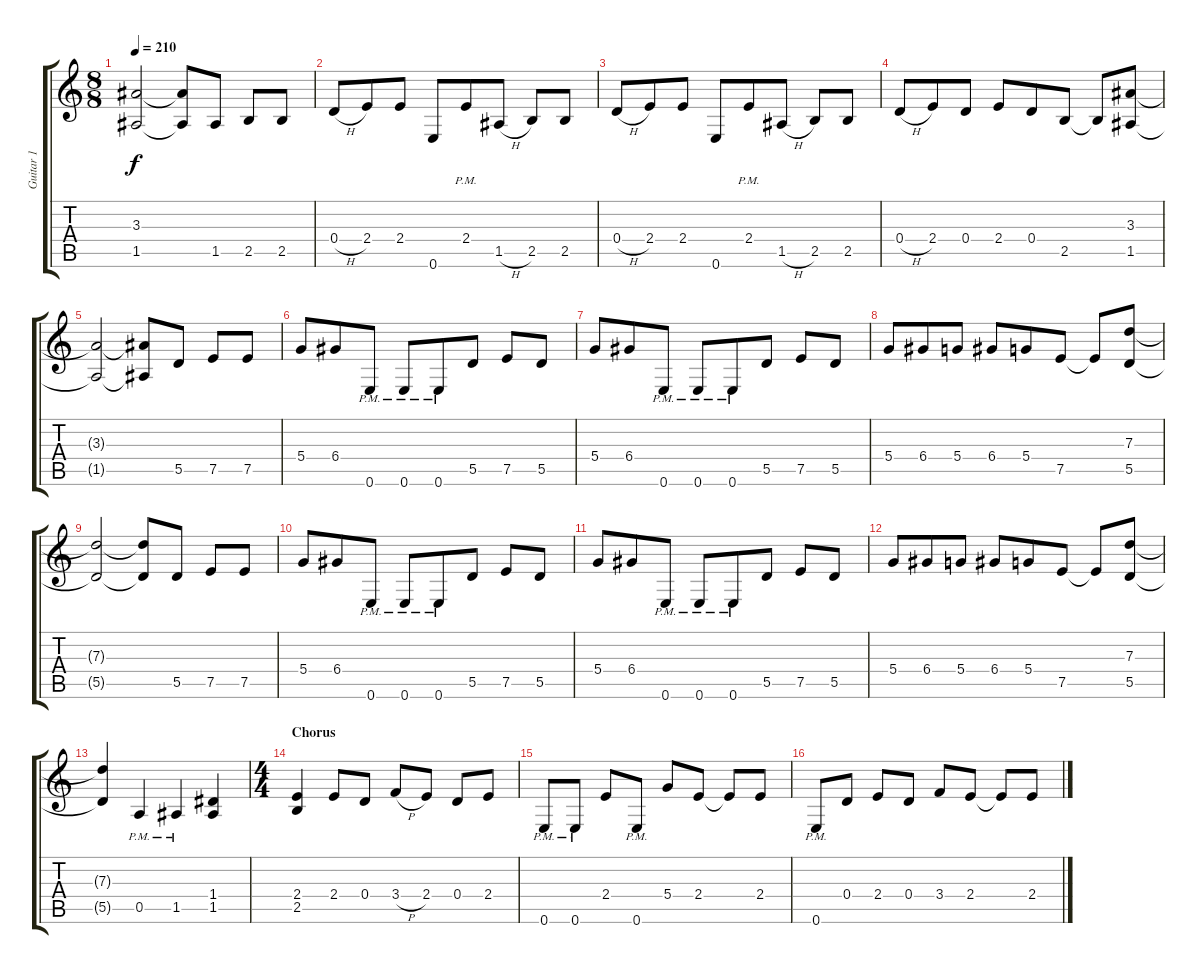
\track ("Guitar 1" "Guitar 1") {instrument distortionguitar}
\staff {score tabs}
\tuning (E4 B3 G3 D3 A2 E2) {hide}
\ts (8 8)
\tempo 210
\clef g2
\ks c
(3.3{t} 1.5{t}).2{dy f} (3.3{t} 1.5{t}).8 1.5.8 2.5.8 2.5.8 |
0.4{h}.8 2.4.8 2.4.8 0.6.8 2.4{pm}.8 1.5{h}.8 2.5.8 2.5.8 |
0.4{h}.8 2.4.8 2.4.8 0.6.8 2.4{pm}.8 1.5{h}.8 2.5.8 2.5.8 |
0.4{h}.8 2.4.8 0.4.8 2.4.8 0.4.8 2.5.8 2.5{t}.8 (3.3 1.5).8 |
(3.3{t} 1.5{t}).2 (3.3{t} 1.5{t}).8 5.5.8 7.5.8 7.5.8 |
5.4.8 6.4.8 0.6{pm}.8 0.6{pm}.8 0.6{pm}.8 5.5.8 7.5.8 5.5.8 |
5.4.8 6.4.8 0.6{pm}.8 0.6{pm}.8 0.6{pm}.8 5.5.8 7.5.8 5.5.8 |
5.4.8 6.4.8 5.4.8 6.4.8 5.4.8 7.5.8 7.5{t}.8 (7.3 5.5).8 |
(7.3{t} 5.5{t}).2 (7.3{t} 5.5{t}).8 5.5.8 7.5.8 7.5.8 |
5.4.8 6.4.8 0.6{pm}.8 0.6{pm}.8 0.6{pm}.8 5.5.8 7.5.8 5.5.8 |
5.4.8 6.4.8 0.6{pm}.8 0.6{pm}.8 0.6{pm}.8 5.5.8 7.5.8 5.5.8 |
5.4.8 6.4.8 5.4.8 6.4.8 5.4.8 7.5.8 7.5{t}.8 (7.3 5.5).8 |
(7.3{t} 5.5{t}).4 0.5{pm}.4 1.5{pm}.4 (1.4 1.5).4 |
\ts (4 4)
\section ("" "Chorus")
(2.4 2.5).4 2.4.8 0.4.8 3.4{h}.8 2.4.8 0.4.8 2.4.8 |
0.6{pm}.8 0.6{pm}.8 2.4.8 0.6{pm}.8 5.4.8 2.4.8 2.4{t}.8 2.4.8 |
0.6{pm}.8 0.4.8 2.4.8 0.4.8 3.4.8 2.4.8 2.4{t}.8 2.4.8
